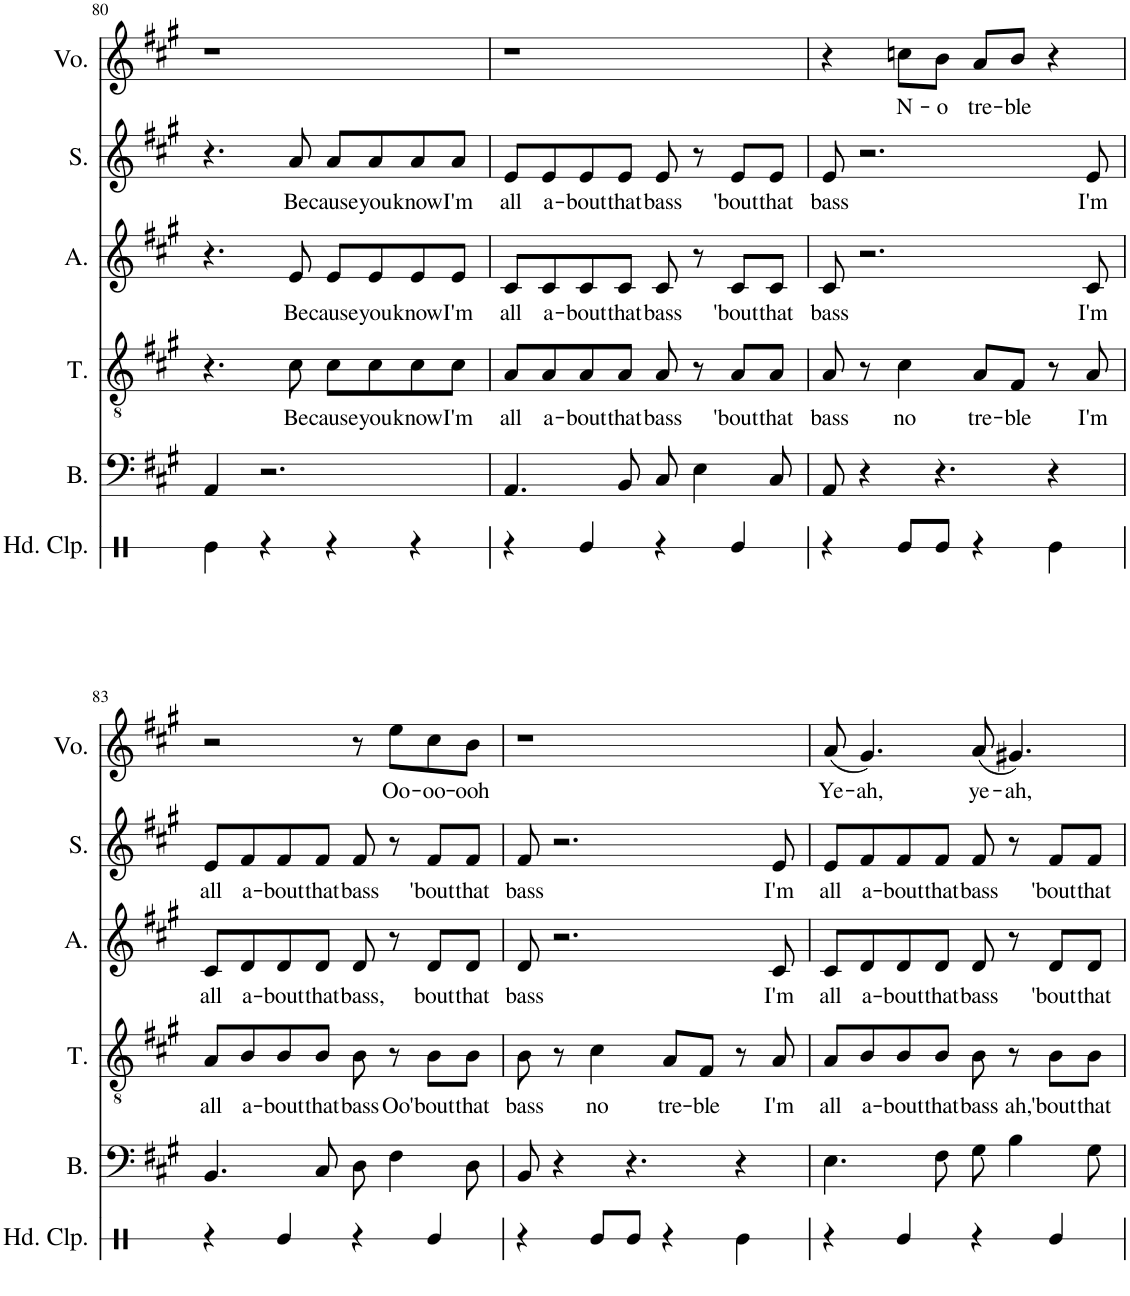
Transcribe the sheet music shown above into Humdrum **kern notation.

**kern	**kern	**text	**kern	**text	**kern	**text	**kern	**text
*part5	*part4	*part4	*part3	*part3	*part2	*part2	*part1	*part1
*staff5	*staff4	*staff4	*staff3	*staff3	*staff2	*staff2	*staff1	*staff1
*I"Bass	*I"Tenor	*	*I"Alto	*	*I"Soprano	*	*I"Voice	*
*I'B.	*I'T.	*	*I'A.	*	*I'S.	*	*I'Vo.	*
!!LO:PB:g=z
*clefF4	*clefGv2	*	*clefG2	*	*clefG2	*	*clefG2	*
*k[f#c#g#]	*k[f#c#g#]	*	*k[f#c#g#]	*	*k[f#c#g#]	*	*k[f#c#g#]	*
*M4/4	*M4/4	*	*M4/4	*	*M4/4	*	*M4/4	*
=80	=80	=80	=80	=80	=80	=80	=80	=80
4AA/	4.r	.	4.r	.	4.r	.	1r	.
2.r	.	.	.	.	.	.	.	.
!	!	!LO:LY:b	!	!LO:LY:b	!	!LO:LY:b	!	!
.	8c#\	Be	8e/	Be-	8a/	Be-	.	.
!	!	!LO:LY:b	!	!LO:LY:b	!	!LO:LY:b	!	!
.	8c#\L	cause	8e/L	-cause	8a/L	-cause	.	.
!	!	!LO:LY:b	!	!LO:LY:b	!	!LO:LY:b	!	!
.	8c#\	you	8e/	you	8a/	you	.	.
!	!	!LO:LY:b	!	!LO:LY:b	!	!LO:LY:b	!	!
.	8c#\	know	8e/	know	8a/	know	.	.
!	!	!LO:LY:b	!	!LO:LY:b	!	!LO:LY:b	!	!
.	8c#\J	I'm	8e/J	I'm	8a/J	I'm	.	.
=81	=81	=81	=81	=81	=81	=81	=81	=81
!	!	!LO:LY:b	!	!LO:LY:b	!	!LO:LY:b	!	!
4.AA/	8A/L	all	8c#/L	all	8e/L	all	1r	.
!	!	!LO:LY:b	!	!LO:LY:b	!	!LO:LY:b	!	!
.	8A/	a-	8c#/	a-	8e/	a-	.	.
!	!	!LO:LY:b	!	!LO:LY:b	!	!LO:LY:b	!	!
.	8A/	-bout	8c#/	-bout	8e/	-bout	.	.
!	!	!LO:LY:b	!	!LO:LY:b	!	!LO:LY:b	!	!
8BB/	8A/J	that	8c#/J	that	8e/J	that	.	.
!	!	!LO:LY:b	!	!LO:LY:b	!	!LO:LY:b	!	!
8C#/	8A/	bass	8c#/	bass	8e/	bass	.	.
4E\	8r	.	8r	.	8r	.	.	.
!	!	!LO:LY:b	!	!LO:LY:b	!	!LO:LY:b	!	!
.	8A/L	'bout	8c#/L	'bout	8e/L	'bout	.	.
!	!	!LO:LY:b	!	!LO:LY:b	!	!LO:LY:b	!	!
8C#/	8A/J	that	8c#/J	that	8e/J	that	.	.
=82	=82	=82	=82	=82	=82	=82	=82	=82
!	!	!LO:LY:b	!	!LO:LY:b	!	!LO:LY:b	!	!
8AA/	8A/	bass	8c#/	bass	8e/	bass	4r	.
4r	8r	.	2.r	.	2.r	.	.	.
!	!	!LO:LY:b	!	!	!	!	!	!LO:LY:b
.	4c#\	no	.	.	.	.	8ccn\L	N-
!	!	!	!	!	!	!	!	!LO:LY:b
4.r	.	.	.	.	.	.	8b\J	-o
!	!	!LO:LY:b	!	!	!	!	!	!LO:LY:b
.	8A/L	tre-	.	.	.	.	8a/L	tre-
!	!	!LO:LY:b	!	!	!	!	!	!LO:LY:b
.	8F#/J	-ble	.	.	.	.	8b/J	-ble
4r	8r	.	.	.	.	.	4r	.
!	!	!LO:LY:b	!	!LO:LY:b	!	!LO:LY:b	!	!
.	8A/	I'm	8c#/	I'm	8e/	I'm	.	.
!!LO:LB:g=z
=83	=83	=83	=83	=83	=83	=83	=83	=83
!	!	!LO:LY:b	!	!LO:LY:b	!	!LO:LY:b	!	!
4.BB/	8A/L	all	8c#/L	all	8e/L	all	2r	.
!	!	!LO:LY:b	!	!LO:LY:b	!	!LO:LY:b	!	!
.	8B/	a-	8d/	a-	8f#/	a-	.	.
!	!	!LO:LY:b	!	!LO:LY:b	!	!LO:LY:b	!	!
.	8B/	-bout	8d/	-bout	8f#/	-bout	.	.
!	!	!LO:LY:b	!	!LO:LY:b	!	!LO:LY:b	!	!
8C#/	8B/J	that	8d/J	that	8f#/J	that	.	.
!	!	!LO:LY:b	!	!LO:LY:b	!	!LO:LY:b	!	!
8D\	8B\	bass	8d/	bass,	8f#/	bass	8r	.
!	!	!LO:LY:b	!	!	!	!	!	!LO:LY:b
4F#\	8r	Oo-	8r	.	8r	.	8ee\L	Oo-
!	!	!LO:LY:b	!	!LO:LY:b	!	!LO:LY:b	!	!LO:LY:b
.	8B\L	'bout	8d/L	bout	8f#/L	'bout	8cc#\	-oo-
!	!	!LO:LY:b	!	!LO:LY:b	!	!LO:LY:b	!	!LO:LY:b
8D\	8B\J	that	8d/J	that	8f#/J	that	8b\J	-ooh
=84	=84	=84	=84	=84	=84	=84	=84	=84
!	!	!LO:LY:b	!	!LO:LY:b	!	!LO:LY:b	!	!
8BB/	8B\	bass	8d/	bass	8f#/	bass	1r	.
4r	8r	.	2.r	.	2.r	.	.	.
!	!	!LO:LY:b	!	!	!	!	!	!
.	4c#\	no	.	.	.	.	.	.
4.r	.	.	.	.	.	.	.	.
!	!	!LO:LY:b	!	!	!	!	!	!
.	8A/L	tre-	.	.	.	.	.	.
!	!	!LO:LY:b	!	!	!	!	!	!
.	8F#/J	-ble	.	.	.	.	.	.
4r	8r	.	.	.	.	.	.	.
!	!	!LO:LY:b	!	!LO:LY:b	!	!LO:LY:b	!	!
.	8A/	I'm	8c#/	I'm	8e/	I'm	.	.
=85	=85	=85	=85	=85	=85	=85	=85	=85
!	!	!LO:LY:b	!	!LO:LY:b	!	!LO:LY:b	!	!LO:LY:b
4.E\	8A/L	all	8c#/L	all	8e/L	all	(8a/	Ye-
!	!	!LO:LY:b	!	!LO:LY:b	!	!LO:LY:b	!	!LO:LY:b
.	8B/	a-	8d/	a-	8f#/	a-	4.g#/)	-ah,
!	!	!LO:LY:b	!	!LO:LY:b	!	!LO:LY:b	!	!
.	8B/	-bout	8d/	-bout	8f#/	-bout	.	.
!	!	!LO:LY:b	!	!LO:LY:b	!	!LO:LY:b	!	!
8F#\	8B/J	that	8d/J	that	8f#/J	that	.	.
!	!	!LO:LY:b	!	!LO:LY:b	!	!LO:LY:b	!	!LO:LY:b
8G#\	8B\	bass	8d/	bass	8f#/	bass	(8a/	ye-
!	!	!LO:LY:b	!	!	!	!	!	!LO:LY:b
4B\	8r	-ah,	8r	.	8r	.	4.g#X/)	-ah,
!	!	!LO:LY:b	!	!LO:LY:b	!	!LO:LY:b	!	!
.	8B\L	'bout	8d/L	'bout	8f#/L	'bout	.	.
!	!	!LO:LY:b	!	!LO:LY:b	!	!LO:LY:b	!	!
8G#\	8B\J	that	8d/J	that	8f#/J	that	.	.
=	=	=	=	=	=	=	=	=
*-	*-	*-	*-	*-	*-	*-	*-	*-
